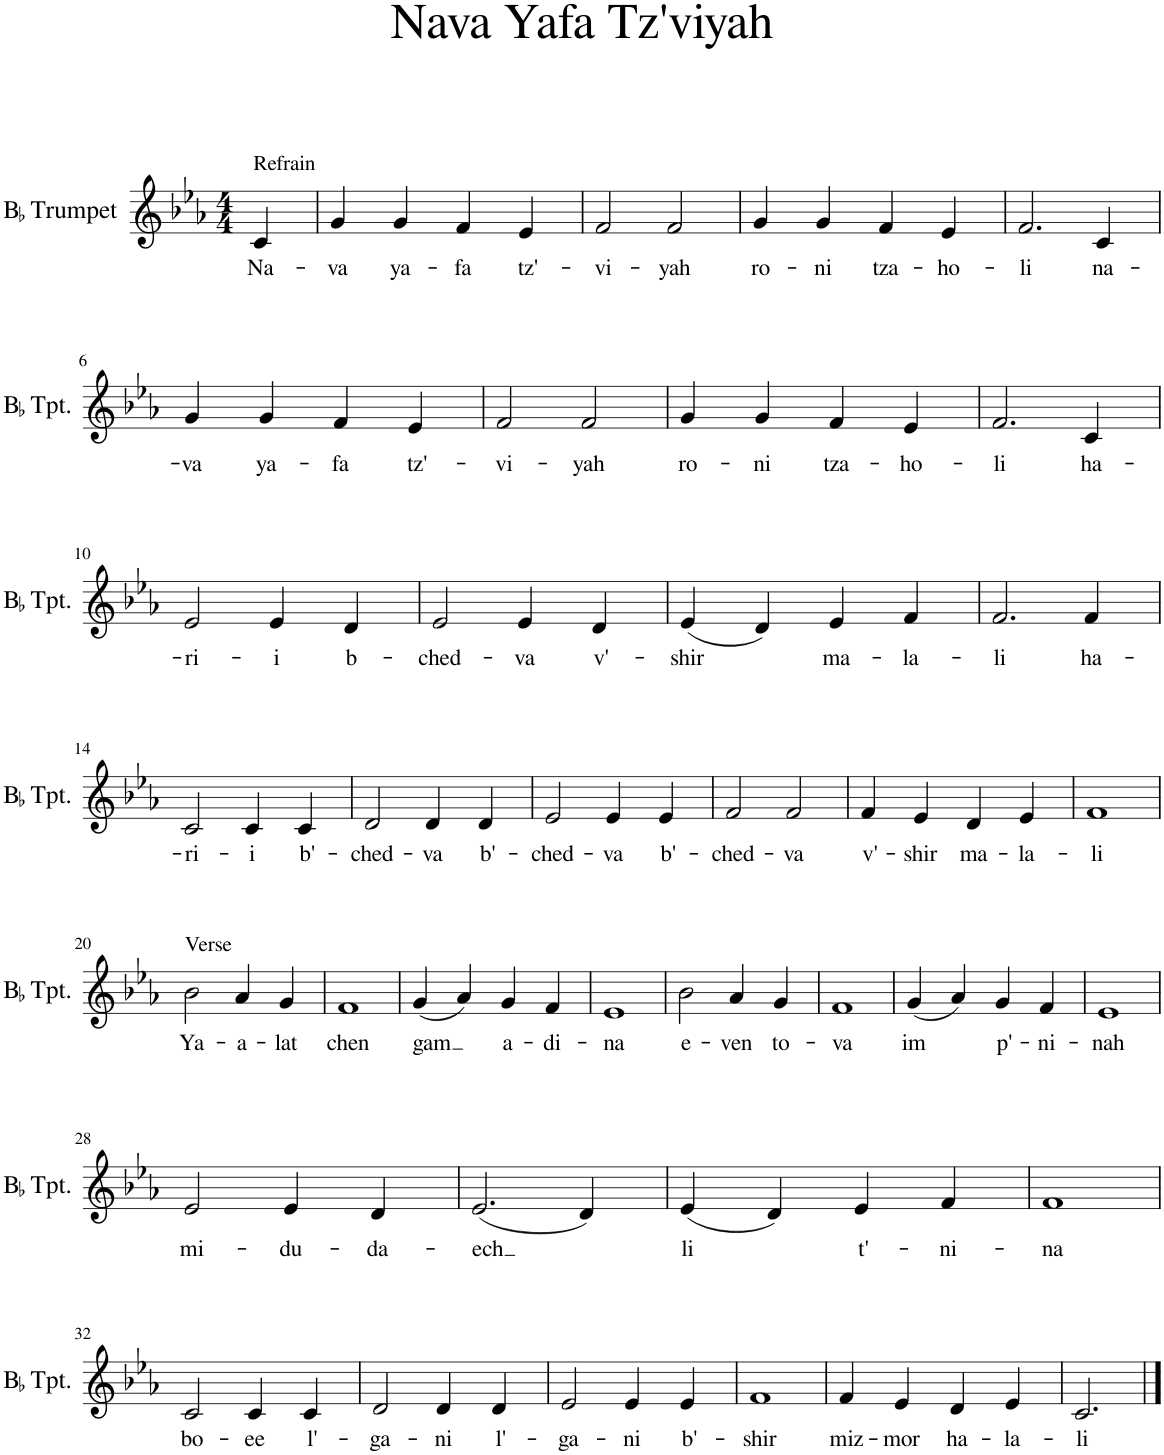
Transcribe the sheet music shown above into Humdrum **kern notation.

**kern	**text
*part1	*part1
*staff1	*staff1
*I"BaccidentalFlat Trumpet	*
*I'BaccidentalFlat Tpt.	*
*clefG2	*
*Trd1c2	*
*k[b-e-a-]	*
*M4/4	*
=1	=1
!LO:TX:a:t=Refrain	!
!	!LO:LY:b
4c/	Na-
=2	=2
!	!LO:LY:b
4g/	-va
!	!LO:LY:b
4g/	ya-
!	!LO:LY:b
4f/	-fa
!	!LO:LY:b
4e-/	tz'-
=3	=3
!	!LO:LY:b
2f/	-vi-
!	!LO:LY:b
2f/	-yah
=4	=4
!	!LO:LY:b
4g/	ro-
!	!LO:LY:b
4g/	-ni
!	!LO:LY:b
4f/	tza-
!	!LO:LY:b
4e-/	-ho-
=5	=5
!	!LO:LY:b
2.f/	-li
!	!LO:LY:b
4c/	na-
!!LO:LB:g=z
=6	=6
!	!LO:LY:b
4g/	-va
!	!LO:LY:b
4g/	ya-
!	!LO:LY:b
4f/	-fa
!	!LO:LY:b
4e-/	tz'-
=7	=7
!	!LO:LY:b
2f/	-vi-
!	!LO:LY:b
2f/	-yah
=8	=8
!	!LO:LY:b
4g/	ro-
!	!LO:LY:b
4g/	-ni
!	!LO:LY:b
4f/	tza-
!	!LO:LY:b
4e-/	-ho-
=9	=9
!	!LO:LY:b
2.f/	-li
!	!LO:LY:b
4c/	ha-
!!LO:LB:g=z
=10	=10
!	!LO:LY:b
2e-/	-ri-
!	!LO:LY:b
4e-/	-i
!	!LO:LY:b
4d/	b-
=11	=11
!	!LO:LY:b
2e-/	-ched-
!	!LO:LY:b
4e-/	-va
!	!LO:LY:b
4d/	v'-
=12	=12
!	!LO:LY:b
(4e-/	-shir
4d/)	.
!	!LO:LY:b
4e-/	ma-
!	!LO:LY:b
4f/	-la-
=13	=13
!	!LO:LY:b
2.f/	-li
!	!LO:LY:b
4f/	ha-
!!LO:LB:g=z
=14	=14
!	!LO:LY:b
2c/	-ri-
!	!LO:LY:b
4c/	-i
!	!LO:LY:b
4c/	b'-
=15	=15
!	!LO:LY:b
2d/	-ched-
!	!LO:LY:b
4d/	-va
!	!LO:LY:b
4d/	b'-
=16	=16
!	!LO:LY:b
2e-/	-ched-
!	!LO:LY:b
4e-/	-va
!	!LO:LY:b
4e-/	b'-
=17	=17
!	!LO:LY:b
2f/	-ched-
!	!LO:LY:b
2f/	-va
=18	=18
!	!LO:LY:b
4f/	v'-
!	!LO:LY:b
4e-/	-shir
!	!LO:LY:b
4d/	ma-
!	!LO:LY:b
4e-/	-la-
=19	=19
!	!LO:LY:b
1f	-li
!!LO:LB:g=z
=20	=20
!LO:TX:a:t=Verse	!
!	!LO:LY:b
2b-\	Ya-
!	!LO:LY:b
4a-/	-a-
!	!LO:LY:b
4g/	-lat
=21	=21
!	!LO:LY:b
1f	chen
=22	=22
!	!LO:LY:b
(4g/	gam
4a-/)	.
!	!LO:LY:b
4g/	a-
!	!LO:LY:b
4f/	-di-
=23	=23
!	!LO:LY:b
1e-	-na
=24	=24
!	!LO:LY:b
2b-\	e-
!	!LO:LY:b
4a-/	-ven
!	!LO:LY:b
4g/	to-
=25	=25
!	!LO:LY:b
1f	-va
=26	=26
!	!LO:LY:b
(4g/	im
4a-/)	.
!	!LO:LY:b
4g/	p'-
!	!LO:LY:b
4f/	-ni-
=27	=27
!	!LO:LY:b
1e-	-nah
!!LO:LB:g=z
=28	=28
!	!LO:LY:b
2e-/	mi-
!	!LO:LY:b
4e-/	-du-
!	!LO:LY:b
4d/	-da-
=29	=29
!	!LO:LY:b
(2.e-/	-ech
4d/)	.
=30	=30
!	!LO:LY:b
(4e-/	li
4d/)	.
!	!LO:LY:b
4e-/	t'-
!	!LO:LY:b
4f/	-ni-
=31	=31
!	!LO:LY:b
1f	-na
!!LO:LB:g=z
=32	=32
!	!LO:LY:b
2c/	bo-
!	!LO:LY:b
4c/	-ee
!	!LO:LY:b
4c/	l'-
=33	=33
!	!LO:LY:b
2d/	-ga-
!	!LO:LY:b
4d/	-ni
!	!LO:LY:b
4d/	l'-
=34	=34
!	!LO:LY:b
2e-/	-ga-
!	!LO:LY:b
4e-/	-ni
!	!LO:LY:b
4e-/	b'-
=35	=35
!	!LO:LY:b
1f	-shir
=36	=36
!	!LO:LY:b
4f/	miz-
!	!LO:LY:b
4e-/	-mor
!	!LO:LY:b
4d/	ha-
!	!LO:LY:b
4e-/	-la-
=37	=37
!	!LO:LY:b
2.c/	-li
==	==
*-	*-
